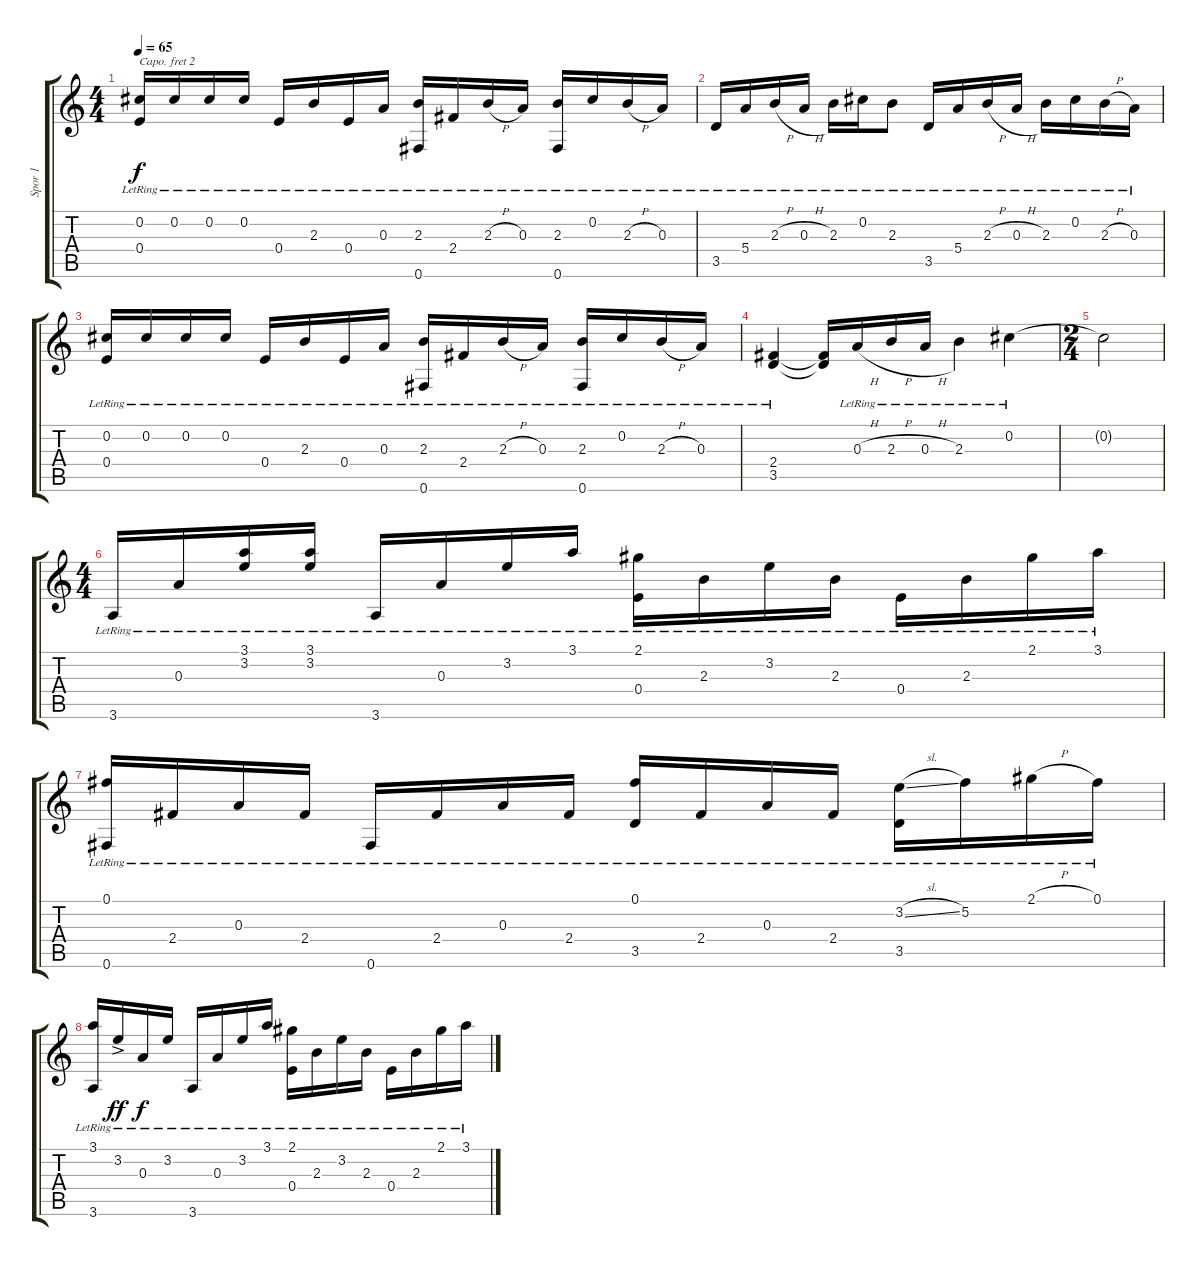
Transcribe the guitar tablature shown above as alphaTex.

\track ("Spor 1" "Spor 1") {instrument acousticguitarnylon}
\staff {score tabs}
\capo 2
\tuning (E4 B3 G3 D3 A2 E2) {hide}
\ts (4 4)
\tempo 65
\clef g2
\ks c
(0.2{lr} 0.4{lr}).16{dy f} 0.2{lr}.16 0.2{lr}.16 0.2{lr}.16 0.4{lr}.16 2.3{lr}.16 0.4{lr}.16 0.3{lr}.16 (2.3{lr} 0.6{lr}).16 2.4{lr}.16 2.3{h lr}.16 0.3{lr}.16 (2.3{lr} 0.6{lr}).16 0.2{lr}.16 2.3{h lr}.16 0.3{lr}.16 |
3.5{lr}.16 5.4{lr}.16 2.3{h lr}.16 0.3{h lr}.16 2.3{lr}.16 0.2{lr}.16 2.3{lr}.8 3.5{lr}.16 5.4{lr}.16 2.3{h lr}.16 0.3{h lr}.16 2.3{lr}.16 0.2{lr}.16 2.3{h lr}.16 0.3{lr}.16 |
(0.2{lr} 0.4{lr}).16 0.2{lr}.16 0.2{lr}.16 0.2{lr}.16 0.4{lr}.16 2.3{lr}.16 0.4{lr}.16 0.3{lr}.16 (2.3{lr} 0.6{lr}).16 2.4{lr}.16 2.3{h lr}.16 0.3{lr}.16 (2.3{lr} 0.6{lr}).16 0.2{lr}.16 2.3{h lr}.16 0.3{lr}.16 |
(2.4{lr} 3.5{lr}).4 (2.4{t} 3.5{t}).16 0.3{h lr}.16 2.3{h lr}.16 0.3{h lr}.16 2.3{lr}.4 0.2{lr}.4 |
\ts (2 4)
0.2{t}.2 |
\ts (4 4)
3.6{lr}.16 0.3{lr}.16 (3.1{lr} 3.2{lr}).16 (3.1{lr} 3.2{lr}).16 3.6{lr}.16 0.3{lr}.16 3.2{lr}.16 3.1{lr}.16 (2.1{lr} 0.4{lr}).16 2.3{lr}.16 3.2{lr}.16 2.3{lr}.16 0.4{lr}.16 2.3{lr}.16 2.1{lr}.16 3.1{lr}.16 |
(0.1{lr} 0.6{lr}).16 2.4{lr}.16 0.3{lr}.16 2.4{lr}.16 0.6{lr}.16 2.4{lr}.16 0.3{lr}.16 2.4{lr}.16 (0.1{lr} 3.5{lr}).16 2.4{lr}.16 0.3{lr}.16 2.4{lr}.16 (3.2{sl lr} 3.5{lr}).16 5.2{lr}.16 2.1{h lr}.16 0.1{lr}.16 |
(3.1{lr} 3.6{lr}).16 3.2{ac lr}.16{dy ff} 0.3{lr}.16{dy f} 3.2{lr}.16 3.6{lr}.16 0.3{lr}.16 3.2{lr}.16 3.1{lr}.16 (2.1{lr} 0.4{lr}).16 2.3{lr}.16 3.2{lr}.16 2.3{lr}.16 0.4{lr}.16 2.3{lr}.16 2.1{lr}.16 3.1{lr}.16
